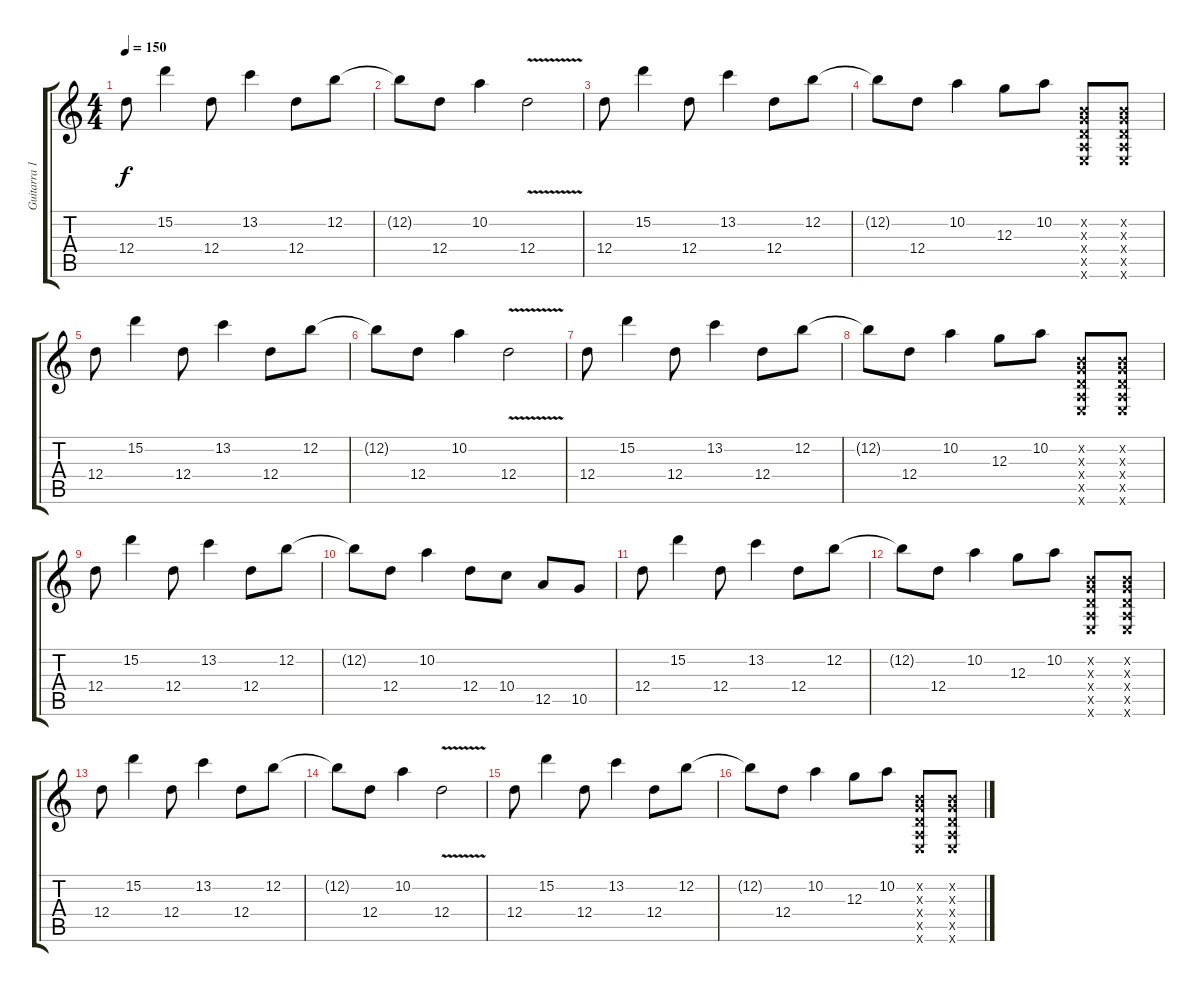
\track ("Guitarra 1" "Guitarra 1") {instrument overdrivenguitar}
\staff {score tabs}
\tuning (E4 B3 G3 D3 A2 E2) {hide}
\ts (4 4)
\tempo 150
\clef g2
\ks c
12.4.8{dy f} 15.2.4 12.4.8 13.2.4 12.4.8 12.2.8 |
12.2{t}.8 12.4.8 10.2.4 12.4{v}.2 |
12.4.8 15.2.4 12.4.8 13.2.4 12.4.8 12.2.8 |
12.2{t}.8 12.4.8 10.2.4 12.3.8 10.2.8 (0.2{x} 0.3{x} 0.4{x} 0.5{x} 0.6{x}).8 (0.2{x} 0.3{x} 0.4{x} 0.5{x} 0.6{x}).8 |
12.4.8 15.2.4 12.4.8 13.2.4 12.4.8 12.2.8 |
12.2{t}.8 12.4.8 10.2.4 12.4{v}.2 |
12.4.8 15.2.4 12.4.8 13.2.4 12.4.8 12.2.8 |
12.2{t}.8 12.4.8 10.2.4 12.3.8 10.2.8 (0.2{x} 0.3{x} 0.4{x} 0.5{x} 0.6{x}).8 (0.2{x} 0.3{x} 0.4{x} 0.5{x} 0.6{x}).8 |
12.4.8 15.2.4 12.4.8 13.2.4 12.4.8 12.2.8 |
12.2{t}.8 12.4.8 10.2.4 12.4.8 10.4.8 12.5.8 10.5.8 |
12.4.8 15.2.4 12.4.8 13.2.4 12.4.8 12.2.8 |
12.2{t}.8 12.4.8 10.2.4 12.3.8 10.2.8 (0.2{x} 0.3{x} 0.4{x} 0.5{x} 0.6{x}).8 (0.2{x} 0.3{x} 0.4{x} 0.5{x} 0.6{x}).8 |
12.4.8 15.2.4 12.4.8 13.2.4 12.4.8 12.2.8 |
12.2{t}.8 12.4.8 10.2.4 12.4{v}.2 |
12.4.8 15.2.4 12.4.8 13.2.4 12.4.8 12.2.8 |
12.2{t}.8 12.4.8 10.2.4 12.3.8 10.2.8 (0.2{x} 0.3{x} 0.4{x} 0.5{x} 0.6{x}).8 (0.2{x} 0.3{x} 0.4{x} 0.5{x} 0.6{x}).8
